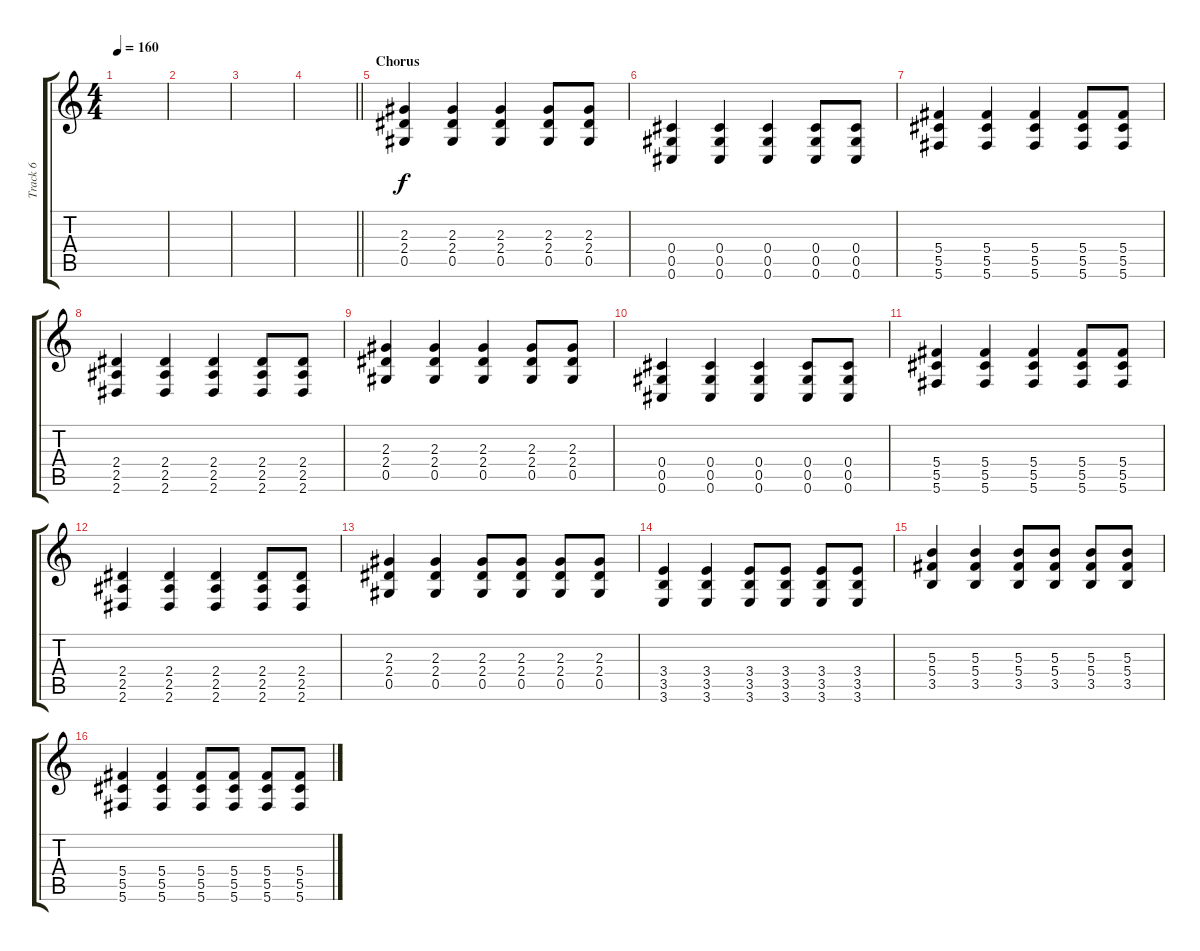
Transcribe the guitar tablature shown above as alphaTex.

\track ("Track 6" "Track 6") {instrument distortionguitar}
\staff {score tabs}
\tuning (Eb4 Bb3 Gb3 Db3 Ab2 Db2) {hide}
\ts (4 4)
\tempo 160
\clef g2
\ks c
|
|
|
\barLineRight lightlight
|
\section ("" "Chorus")
(2.3 2.4 0.5).4 (2.3 2.4 0.5).4 (2.3 2.4 0.5).4 (2.3 2.4 0.5).8 (2.3 2.4 0.5).8 |
(0.4 0.5 0.6).4 (0.4 0.5 0.6).4 (0.4 0.5 0.6).4 (0.4 0.5 0.6).8 (0.4 0.5 0.6).8 |
(5.4 5.5 5.6).4 (5.4 5.5 5.6).4 (5.4 5.5 5.6).4 (5.4 5.5 5.6).8 (5.4 5.5 5.6).8 |
(2.4 2.5 2.6).4 (2.4 2.5 2.6).4 (2.4 2.5 2.6).4 (2.4 2.5 2.6).8 (2.4 2.5 2.6).8 |
(2.3 2.4 0.5).4 (2.3 2.4 0.5).4 (2.3 2.4 0.5).4 (2.3 2.4 0.5).8 (2.3 2.4 0.5).8 |
(0.4 0.5 0.6).4 (0.4 0.5 0.6).4 (0.4 0.5 0.6).4 (0.4 0.5 0.6).8 (0.4 0.5 0.6).8 |
(5.4 5.5 5.6).4 (5.4 5.5 5.6).4 (5.4 5.5 5.6).4 (5.4 5.5 5.6).8 (5.4 5.5 5.6).8 |
(2.4 2.5 2.6).4 (2.4 2.5 2.6).4 (2.4 2.5 2.6).4 (2.4 2.5 2.6).8 (2.4 2.5 2.6).8 |
(2.3 2.4 0.5).4 (2.3 2.4 0.5).4 (2.3 2.4 0.5).8 (2.3 2.4 0.5).8 (2.3 2.4 0.5).8 (2.3 2.4 0.5).8 |
(3.4 3.5 3.6).4 (3.4 3.5 3.6).4 (3.4 3.5 3.6).8 (3.4 3.5 3.6).8 (3.4 3.5 3.6).8 (3.4 3.5 3.6).8 |
(5.3 5.4 3.5).4 (5.3 5.4 3.5).4 (5.3 5.4 3.5).8 (5.3 5.4 3.5).8 (5.3 5.4 3.5).8 (5.3 5.4 3.5).8 |
(5.4 5.5 5.6).4 (5.4 5.5 5.6).4 (5.4 5.5 5.6).8 (5.4 5.5 5.6).8 (5.4 5.5 5.6).8 (5.4 5.5 5.6).8
